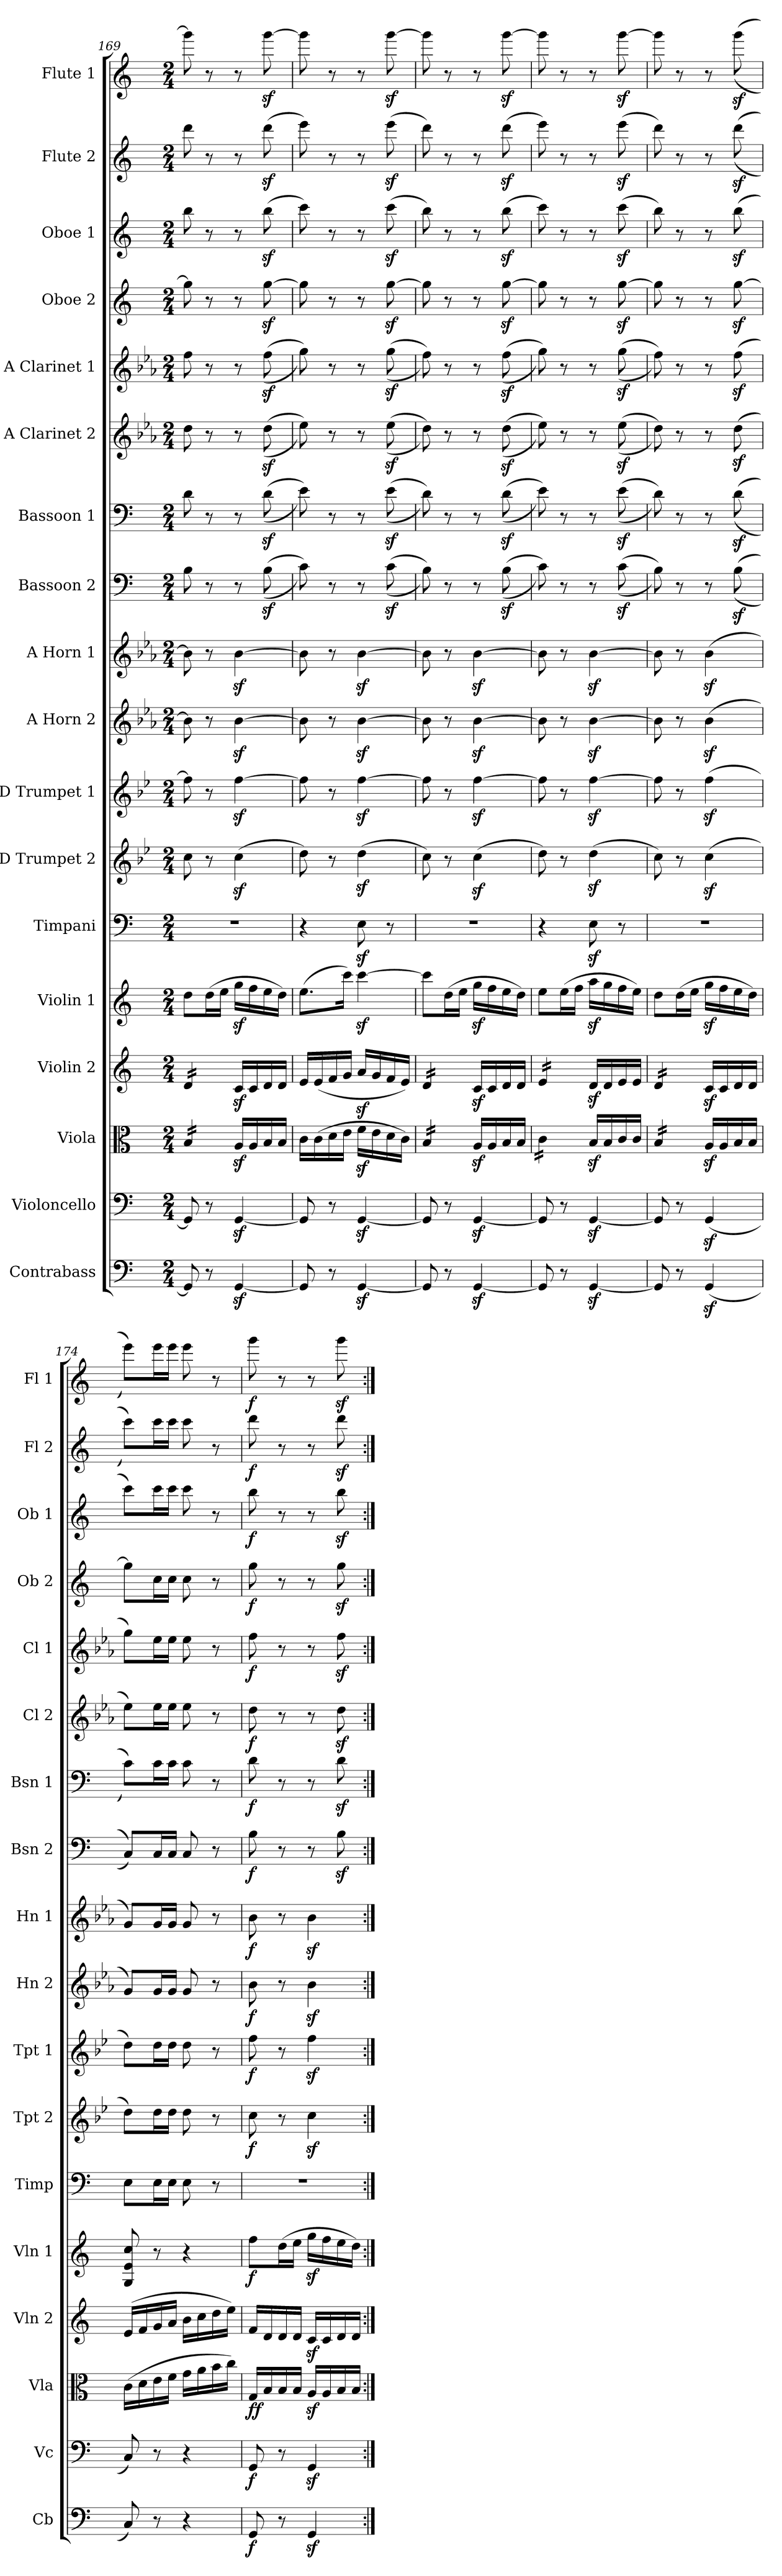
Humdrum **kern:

**kern	**dynam	**kern	**dynam	**kern	**dynam	**kern	**kern	**dynam	**kern	**kern	**dynam	**kern	**dynam	**kern	**dynam	**kern	**dynam	**kern	**dynam	**kern	**dynam	**kern	**dynam	**kern	**dynam	**kern	**dynam	**kern	**dynam	**kern	**dynam	**kern	**dynam
*part18	*part18	*part17	*part17	*part16	*part16	*part15	*part14	*part14	*part13	*part12	*part12	*part11	*part11	*part10	*part10	*part9	*part9	*part8	*part8	*part7	*part7	*part6	*part6	*part5	*part5	*part4	*part4	*part3	*part3	*part2	*part2	*part1	*part1
*staff18	*staff18	*staff17	*staff17	*staff16	*staff16	*staff15	*staff14	*staff14	*staff13	*staff12	*staff12	*staff11	*staff11	*staff10	*staff10	*staff9	*staff9	*staff8	*staff8	*staff7	*staff7	*staff6	*staff6	*staff5	*staff5	*staff4	*staff4	*staff3	*staff3	*staff2	*staff2	*staff1	*staff1
*I"Contrabass	*	*I"Violoncello	*	*I"Viola	*	*I"Violin 2	*I"Violin 1	*	*I"Timpani	*I"D Trumpet 2	*	*I"D Trumpet 1	*	*I"A Horn 2	*	*I"A Horn 1	*	*I"Bassoon 2	*	*I"Bassoon 1	*	*I"A Clarinet 2	*	*I"A Clarinet 1	*	*I"Oboe 2	*	*I"Oboe 1	*	*I"Flute 2	*	*I"Flute 1	*
*I'Cb	*	*I'Vc	*	*I'Vla	*	*I'Vln 2	*I'Vln 1	*	*I'Timp	*I'Tpt 2	*	*I'Tpt 1	*	*I'Hn 2	*	*I'Hn 1	*	*I'Bsn 2	*	*I'Bsn 1	*	*I'Cl 2	*	*I'Cl 1	*	*I'Ob 2	*	*I'Ob 1	*	*I'Fl 2	*	*I'Fl 1	*
*clefF4	*	*clefF4	*	*clefC3	*	*clefG2	*clefG2	*	*clefF4	*clefG2	*	*clefG2	*	*clefG2	*	*clefG2	*	*clefF4	*	*clefF4	*	*clefG2	*	*clefG2	*	*clefG2	*	*clefG2	*	*clefG2	*	*clefG2	*
*ITrd7c12	*	*	*	*	*	*	*	*	*	*ITrd-1c-2	*	*ITrd-1c-2	*	*ITrd2c3	*	*ITrd2c3	*	*	*	*	*	*ITrd2c3	*	*ITrd2c3	*	*	*	*	*	*	*	*	*
*k[]	*	*k[]	*	*k[]	*	*k[]	*k[]	*	*k[]	*k[]	*	*k[]	*	*k[]	*	*k[]	*	*k[]	*	*k[]	*	*k[]	*	*k[]	*	*k[]	*	*k[]	*	*k[]	*	*k[]	*
*M2/4	*	*M2/4	*	*M2/4	*	*M2/4	*M2/4	*	*M2/4	*M2/4	*	*M2/4	*	*M2/4	*	*M2/4	*	*M2/4	*	*M2/4	*	*M2/4	*	*M2/4	*	*M2/4	*	*M2/4	*	*M2/4	*	*M2/4	*
=169	=169	=169	=169	=169	=169	=169	=169	=169	=169	=169	=169	=169	=169	=169	=169	=169	=169	=169	=169	=169	=169	=169	=169	=169	=169	=169	=169	=169	=169	=169	=169	=169	=169
*	*	*	*	*tremolo	*	*	*	*	*	*	*	*	*	*	*	*	*	*	*	*	*	*	*	*	*	*	*	*	*	*	*	*	*
*	*	*	*	*	*	*tremolo	*	*	*	*	*	*	*	*	*	*	*	*	*	*	*	*	*	*	*	*	*	*	*	*	*	*	*
8GGG/]	.	8GG/]	.	16B/LL	.	16d/LL	8dd\L	.	2r	8dd\	.	8gg\]	.	8g\]	.	8g\]	.	8B\	.	8d\	.	8b\	.	8dd\	.	8gg\]	.	8bb\	.	8ddd\	.	8ggg\]	.
.	.	.	.	16B/	.	16d/	.	.	.	.	.	.	.	.	.	.	.	.	.	.	.	.	.	.	.	.	.	.	.	.	.	.	.
8r	.	8r	.	16B/	.	16d/	(16dd\L	.	.	8r	.	8r	.	8r	.	8r	.	8r	.	8r	.	8r	.	8r	.	8r	.	8r	.	8r	.	8r	.
.	.	.	.	16B/JJ	.	16d/JJ	16ee\JJ	.	.	.	.	.	.	.	.	.	.	.	.	.	.	.	.	.	.	.	.	.	.	.	.	.	.
*	*	*	*	*	*	*Xtremolo	*	*	*	*	*	*	*	*	*	*	*	*	*	*	*	*	*	*	*	*	*	*	*	*	*	*	*
*	*	*	*	*Xtremolo	*	*	*	*	*	*	*	*	*	*	*	*	*	*	*	*	*	*	*	*	*	*	*	*	*	*	*	*	*
[4GGGz</	.	[4GGz</	.	16Az</LL	.	16cz</LL	16ggz<\LL	.	.	(4ddz<\	.	[4ggz<\	.	[4gz<\	.	[4gz<\	.	8r	.	8r	.	8r	.	8r	.	8r	.	8r	.	8r	.	8r	.
.	.	.	.	16A/	.	16c/	16ff\	.	.	.	.	.	.	.	.	.	.	.	.	.	.	.	.	.	.	.	.	.	.	.	.	.	.
.	.	.	.	16B/	.	16d/	16ee\	.	.	.	.	.	.	.	.	.	.	((8Bz<\	.	((8dz<\	.	((8bz<\	.	((8ddz<\	.	[8ggz<\	.	(8bbz<\	.	(8dddz<\	.	[8gggz<\	.
.	.	.	.	16B/JJ	.	16d/JJ	16dd\JJ)	.	.	.	.	.	.	.	.	.	.	.	.	.	.	.	.	.	.	.	.	.	.	.	.	.	.
=170	=170	=170	=170	=170	=170	=170	=170	=170	=170	=170	=170	=170	=170	=170	=170	=170	=170	=170	=170	=170	=170	=170	=170	=170	=170	=170	=170	=170	=170	=170	=170	=170	=170
8GGG/]	.	8GG/]	.	16c\LL	.	16e/LL	(8.ee\L	.	4r	8ee\)	.	8gg\]	.	8g\]	.	8g\]	.	8c\))	.	8e\))	.	8cc\))	.	8ee\))	.	8gg\]	.	8ccc\)	.	8eee\)	.	8ggg\]	.
.	.	.	.	(16c\	.	(16e/	.	.	.	.	.	.	.	.	.	.	.	.	.	.	.	.	.	.	.	.	.	.	.	.	.	.	.
8r	.	8r	.	16d\	.	16f/	.	.	.	8r	.	8r	.	8r	.	8r	.	8r	.	8r	.	8r	.	8r	.	8r	.	8r	.	8r	.	8r	.
.	.	.	.	16e\JJ	.	16g/JJ	16ccc\Jk)	.	.	.	.	.	.	.	.	.	.	.	.	.	.	.	.	.	.	.	.	.	.	.	.	.	.
[4GGGz</	.	[4GGz</	.	16fz<\LL	.	16az</LL	[4cccz<\	.	8Ez<\	(4eez<\	.	[4ggz<\	.	[4gz<\	.	[4gz<\	.	8r	.	8r	.	8r	.	8r	.	8r	.	8r	.	8r	.	8r	.
.	.	.	.	16e\	.	16g/	.	.	.	.	.	.	.	.	.	.	.	.	.	.	.	.	.	.	.	.	.	.	.	.	.	.	.
.	.	.	.	16d\	.	16f/	.	.	8r	.	.	.	.	.	.	.	.	((8cz<\	.	((8ez<\	.	((8ccz<\	.	((8eez<\	.	[8ggz<\	.	(8cccz<\	.	(8eeez<\	.	[8gggz<\	.
.	.	.	.	16c\JJ)	.	16e/JJ)	.	.	.	.	.	.	.	.	.	.	.	.	.	.	.	.	.	.	.	.	.	.	.	.	.	.	.
=171	=171	=171	=171	=171	=171	=171	=171	=171	=171	=171	=171	=171	=171	=171	=171	=171	=171	=171	=171	=171	=171	=171	=171	=171	=171	=171	=171	=171	=171	=171	=171	=171	=171
*	*	*	*	*tremolo	*	*	*	*	*	*	*	*	*	*	*	*	*	*	*	*	*	*	*	*	*	*	*	*	*	*	*	*	*
*	*	*	*	*	*	*tremolo	*	*	*	*	*	*	*	*	*	*	*	*	*	*	*	*	*	*	*	*	*	*	*	*	*	*	*
8GGG/]	.	8GG/]	.	16B/LL	.	16d/LL	8ccc\L]	.	2r	8dd\)	.	8gg\]	.	8g\]	.	8g\]	.	8B\))	.	8d\))	.	8b\))	.	8dd\))	.	8gg\]	.	8bb\)	.	8ddd\)	.	8ggg\]	.
.	.	.	.	16B/	.	16d/	.	.	.	.	.	.	.	.	.	.	.	.	.	.	.	.	.	.	.	.	.	.	.	.	.	.	.
8r	.	8r	.	16B/	.	16d/	(16dd\L	.	.	8r	.	8r	.	8r	.	8r	.	8r	.	8r	.	8r	.	8r	.	8r	.	8r	.	8r	.	8r	.
.	.	.	.	16B/JJ	.	16d/JJ	16ee\JJ	.	.	.	.	.	.	.	.	.	.	.	.	.	.	.	.	.	.	.	.	.	.	.	.	.	.
*	*	*	*	*	*	*Xtremolo	*	*	*	*	*	*	*	*	*	*	*	*	*	*	*	*	*	*	*	*	*	*	*	*	*	*	*
*	*	*	*	*Xtremolo	*	*	*	*	*	*	*	*	*	*	*	*	*	*	*	*	*	*	*	*	*	*	*	*	*	*	*	*	*
[4GGGz</	.	[4GGz</	.	16Az</LL	.	16cz</LL	16ggz<\LL	.	.	(4ddz<\	.	[4ggz<\	.	[4gz<\	.	[4gz<\	.	8r	.	8r	.	8r	.	8r	.	8r	.	8r	.	8r	.	8r	.
.	.	.	.	16A/	.	16c/	16ff\	.	.	.	.	.	.	.	.	.	.	.	.	.	.	.	.	.	.	.	.	.	.	.	.	.	.
.	.	.	.	16B/	.	16d/	16ee\	.	.	.	.	.	.	.	.	.	.	((8Bz<\	.	((8dz<\	.	((8bz<\	.	((8ddz<\	.	[8ggz<\	.	(8bbz<\	.	(8dddz<\	.	[8gggz<\	.
.	.	.	.	16B/JJ	.	16d/JJ	16dd\JJ)	.	.	.	.	.	.	.	.	.	.	.	.	.	.	.	.	.	.	.	.	.	.	.	.	.	.
=172	=172	=172	=172	=172	=172	=172	=172	=172	=172	=172	=172	=172	=172	=172	=172	=172	=172	=172	=172	=172	=172	=172	=172	=172	=172	=172	=172	=172	=172	=172	=172	=172	=172
*	*	*	*	*tremolo	*	*	*	*	*	*	*	*	*	*	*	*	*	*	*	*	*	*	*	*	*	*	*	*	*	*	*	*	*
*	*	*	*	*	*	*tremolo	*	*	*	*	*	*	*	*	*	*	*	*	*	*	*	*	*	*	*	*	*	*	*	*	*	*	*
8GGG/]	.	8GG/]	.	16c\LL	.	16e/LL	8ee\L	.	4r	8ee\)	.	8gg\]	.	8g\]	.	8g\]	.	8c\))	.	8e\))	.	8cc\))	.	8ee\))	.	8gg\]	.	8ccc\)	.	8eee\)	.	8ggg\]	.
.	.	.	.	16c\	.	16e/	.	.	.	.	.	.	.	.	.	.	.	.	.	.	.	.	.	.	.	.	.	.	.	.	.	.	.
8r	.	8r	.	16c\	.	16e/	(16ee\L	.	.	8r	.	8r	.	8r	.	8r	.	8r	.	8r	.	8r	.	8r	.	8r	.	8r	.	8r	.	8r	.
.	.	.	.	16c\JJ	.	16e/JJ	16ff\JJ	.	.	.	.	.	.	.	.	.	.	.	.	.	.	.	.	.	.	.	.	.	.	.	.	.	.
*	*	*	*	*	*	*Xtremolo	*	*	*	*	*	*	*	*	*	*	*	*	*	*	*	*	*	*	*	*	*	*	*	*	*	*	*
*	*	*	*	*Xtremolo	*	*	*	*	*	*	*	*	*	*	*	*	*	*	*	*	*	*	*	*	*	*	*	*	*	*	*	*	*
[4GGGz</	.	[4GGz</	.	16Bz</LL	.	16dz</LL	16aaz<\LL	.	8Ez<\	(4eez<\	.	[4ggz<\	.	[4gz<\	.	[4gz<\	.	8r	.	8r	.	8r	.	8r	.	8r	.	8r	.	8r	.	8r	.
.	.	.	.	16B/	.	16d/	16gg\	.	.	.	.	.	.	.	.	.	.	.	.	.	.	.	.	.	.	.	.	.	.	.	.	.	.
.	.	.	.	16c/	.	16e/	16ff\	.	8r	.	.	.	.	.	.	.	.	((8cz<\	.	((8ez<\	.	((8ccz<\	.	((8eez<\	.	[8ggz<\	.	(8cccz<\	.	(8eeez<\	.	[8gggz<\	.
.	.	.	.	16c/JJ	.	16e/JJ	16ee\JJ)	.	.	.	.	.	.	.	.	.	.	.	.	.	.	.	.	.	.	.	.	.	.	.	.	.	.
!!LO:PB:g=z
=173	=173	=173	=173	=173	=173	=173	=173	=173	=173	=173	=173	=173	=173	=173	=173	=173	=173	=173	=173	=173	=173	=173	=173	=173	=173	=173	=173	=173	=173	=173	=173	=173	=173
*	*	*	*	*tremolo	*	*	*	*	*	*	*	*	*	*	*	*	*	*	*	*	*	*	*	*	*	*	*	*	*	*	*	*	*
*	*	*	*	*	*	*tremolo	*	*	*	*	*	*	*	*	*	*	*	*	*	*	*	*	*	*	*	*	*	*	*	*	*	*	*
8GGG/]	.	8GG/]	.	16B/LL	.	16d/LL	8dd\L	.	2r	8dd\)	.	8gg\]	.	8g\]	.	8g\]	.	8B\))	.	8d\))	.	8b\))	.	8dd\))	.	8gg\]	.	8bb\)	.	8ddd\)	.	8ggg\]	.
.	.	.	.	16B/	.	16d/	.	.	.	.	.	.	.	.	.	.	.	.	.	.	.	.	.	.	.	.	.	.	.	.	.	.	.
8r	.	8r	.	16B/	.	16d/	(16dd\L	.	.	8r	.	8r	.	8r	.	8r	.	8r	.	8r	.	8r	.	8r	.	8r	.	8r	.	8r	.	8r	.
.	.	.	.	16B/JJ	.	16d/JJ	16ee\JJ	.	.	.	.	.	.	.	.	.	.	.	.	.	.	.	.	.	.	.	.	.	.	.	.	.	.
*	*	*	*	*	*	*Xtremolo	*	*	*	*	*	*	*	*	*	*	*	*	*	*	*	*	*	*	*	*	*	*	*	*	*	*	*
*	*	*	*	*Xtremolo	*	*	*	*	*	*	*	*	*	*	*	*	*	*	*	*	*	*	*	*	*	*	*	*	*	*	*	*	*
(4GGGz</	.	(4GGz</	.	16Az</LL	.	16cz</LL	16ggz<\LL	.	.	(4ddz<\	.	(4ggz<\	.	(4gz<\	.	(4gz<\	.	8r	.	8r	.	8r	.	8r	.	8r	.	8r	.	8r	.	8r	.
.	.	.	.	16A/	.	16c/	16ff\	.	.	.	.	.	.	.	.	.	.	.	.	.	.	.	.	.	.	.	.	.	.	.	.	.	.
.	.	.	.	16B/	.	16d/	16ee\	.	.	.	.	.	.	.	.	.	.	((8Bz<\	.	((8dz<\	.	(8bz<\	.	(8ddz<\	.	[8ggz<\	.	(8bbz<\	.	((8dddz<\	.	((8gggz<\	.
.	.	.	.	16B/JJ	.	16d/JJ	16dd\JJ)	.	.	.	.	.	.	.	.	.	.	.	.	.	.	.	.	.	.	.	.	.	.	.	.	.	.
=174	=174	=174	=174	=174	=174	=174	=174	=174	=174	=174	=174	=174	=174	=174	=174	=174	=174	=174	=174	=174	=174	=174	=174	=174	=174	=174	=174	=174	=174	=174	=174	=174	=174
8CC/)	.	8C/)	.	(16c\LL	.	(16e/LL	8G/ 8e/ 8cc/	.	8E\L	8ee\L)	.	8ee\L)	.	8e/L)	.	8e/L)	.	8C/L))	.	8c\L))	.	8cc\L)	.	8ee\L)	.	8gg\L]	.	8ccc\L)	.	8ccc\L))	.	8eee\L))	.
.	.	.	.	16d\	.	16f/	.	.	.	.	.	.	.	.	.	.	.	.	.	.	.	.	.	.	.	.	.	.	.	.	.	.	.
8r	.	8r	.	16e\	.	16g/	8r	.	16E\L	16ee\L	.	16ee\L	.	16e/L	.	16e/L	.	16C/L	.	16c\L	.	16cc\L	.	16cc\L	.	16cc\L	.	16ccc\L	.	16ccc\L	.	16eee\L	.
.	.	.	.	16f\JJ	.	16a/JJ	.	.	16E\JJ	16ee\JJ	.	16ee\JJ	.	16e/JJ	.	16e/JJ	.	16C/JJ	.	16c\JJ	.	16cc\JJ	.	16cc\JJ	.	16cc\JJ	.	16ccc\JJ	.	16ccc\JJ	.	16eee\JJ	.
4r	.	4r	.	16g\LL	.	16b\LL	4r	.	8E\	8ee\	.	8ee\	.	8e/	.	8e/	.	8C/	.	8c\	.	8cc\	.	8cc\	.	8cc\	.	8ccc\	.	8ccc\	.	8eee\	.
.	.	.	.	16a\	.	16cc\	.	.	.	.	.	.	.	.	.	.	.	.	.	.	.	.	.	.	.	.	.	.	.	.	.	.	.
.	.	.	.	16b\	.	16dd\	.	.	8r	8r	.	8r	.	8r	.	8r	.	8r	.	8r	.	8r	.	8r	.	8r	.	8r	.	8r	.	8r	.
.	.	.	.	16cc\JJ)	.	16ee\JJ)	.	.	.	.	.	.	.	.	.	.	.	.	.	.	.	.	.	.	.	.	.	.	.	.	.	.	.
=175	=175	=175	=175	=175	=175	=175	=175	=175	=175	=175	=175	=175	=175	=175	=175	=175	=175	=175	=175	=175	=175	=175	=175	=175	=175	=175	=175	=175	=175	=175	=175	=175	=175
!	!LO:DY:b	!	!LO:DY:b	!	!LO:DY:b	!	!	!	!	!	!	!	!	!	!	!	!	!	!	!	!	!	!	!	!	!	!	!	!	!	!	!	!
!	!	!	!	!	!LO:DY:n=1:b	!	!	!LO:DY:b	!	!	!LO:DY:b	!	!LO:DY:b	!	!LO:DY:b	!	!LO:DY:b	!	!LO:DY:b	!	!LO:DY:b	!	!LO:DY:b	!	!LO:DY:b	!	!LO:DY:b	!	!LO:DY:b	!	!LO:DY:b	!	!LO:DY:b
8GGG/	f	8GG/	f	16G/LL	f f	16f/LL	8ff\L	f	2r	8dd\	f	8gg\	f	8g\	f	8g\	f	8B\	f	8d\	f	8b\	f	8dd\	f	8gg\	f	8bb\	f	8ddd\	f	8ggg\	f
.	.	.	.	16B/	.	16d/	.	.	.	.	.	.	.	.	.	.	.	.	.	.	.	.	.	.	.	.	.	.	.	.	.	.	.
8r	.	8r	.	16B/	.	16d/	(16dd\L	.	.	8r	.	8r	.	8r	.	8r	.	8r	.	8r	.	8r	.	8r	.	8r	.	8r	.	8r	.	8r	.
.	.	.	.	16B/JJ	.	16d/JJ	16ee\JJ	.	.	.	.	.	.	.	.	.	.	.	.	.	.	.	.	.	.	.	.	.	.	.	.	.	.
4GGGz</	.	4GGz</	.	16Az</LL	.	16cz</LL	16ggz<\LL	.	.	4ddz<\	.	4ggz<\	.	4gz<\	.	4gz<\	.	8r	.	8r	.	8r	.	8r	.	8r	.	8r	.	8r	.	8r	.
.	.	.	.	16A/	.	16c/	16ff\	.	.	.	.	.	.	.	.	.	.	.	.	.	.	.	.	.	.	.	.	.	.	.	.	.	.
.	.	.	.	16B/	.	16d/	16ee\	.	.	.	.	.	.	.	.	.	.	8Bz<\	.	8dz<\	.	8bz<\	.	8ddz<\	.	8ggz<\	.	8bbz<\	.	8dddz<\	.	8gggz<\	.
.	.	.	.	16B/JJ	.	16d/JJ	16dd\JJ)	.	.	.	.	.	.	.	.	.	.	.	.	.	.	.	.	.	.	.	.	.	.	.	.	.	.
=:|!	=:|!	=:|!	=:|!	=:|!	=:|!	=:|!	=:|!	=:|!	=:|!	=:|!	=:|!	=:|!	=:|!	=:|!	=:|!	=:|!	=:|!	=:|!	=:|!	=:|!	=:|!	=:|!	=:|!	=:|!	=:|!	=:|!	=:|!	=:|!	=:|!	=:|!	=:|!	=:|!	=:|!
*-	*-	*-	*-	*-	*-	*-	*-	*-	*-	*-	*-	*-	*-	*-	*-	*-	*-	*-	*-	*-	*-	*-	*-	*-	*-	*-	*-	*-	*-	*-	*-	*-	*-
